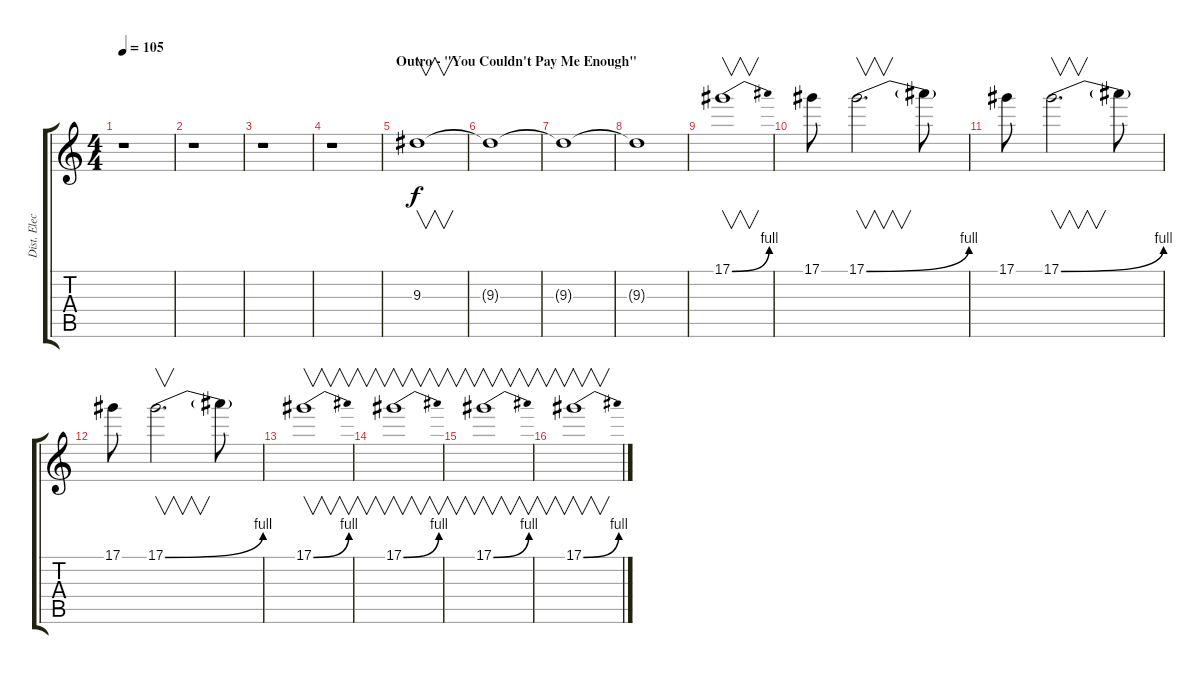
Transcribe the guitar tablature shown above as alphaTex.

\track ("Dist. Electric II" "Dist. Elec") {instrument distortionguitar}
\staff {score tabs}
\tuning (Eb4 Bb3 Gb3 Db3 Ab2 Eb2) {hide}
\ts (4 4)
\tempo 105
\clef g2
\ks c
r.1{dy f} |
r.1 |
r.1 |
r.1 |
\section ("" "Outro - \"You Couldn't Pay Me Enough\"")
9.3.1{v} |
9.3{t}.1 |
9.3{t}.1 |
9.3{t}.1 |
17.1{be (bend 0 0 60 4)}.1{v} |
17.1.8 17.1{be (bend 0 0 60 4)}.2{v d} 17.1{t}.8 |
17.1.8 17.1{be (bend 0 0 60 4)}.2{v d} 17.1{t}.8 |
17.1.8 17.1{be (bend 0 0 60 4)}.2{v d} 17.1{t}.8 |
17.1{be (bend 0 0 60 4)}.1{v} |
17.1{be (bend 0 0 60 4)}.1{v} |
17.1{be (bend 0 0 60 4)}.1{v} |
17.1{be (bend 0 0 60 4)}.1{v}
